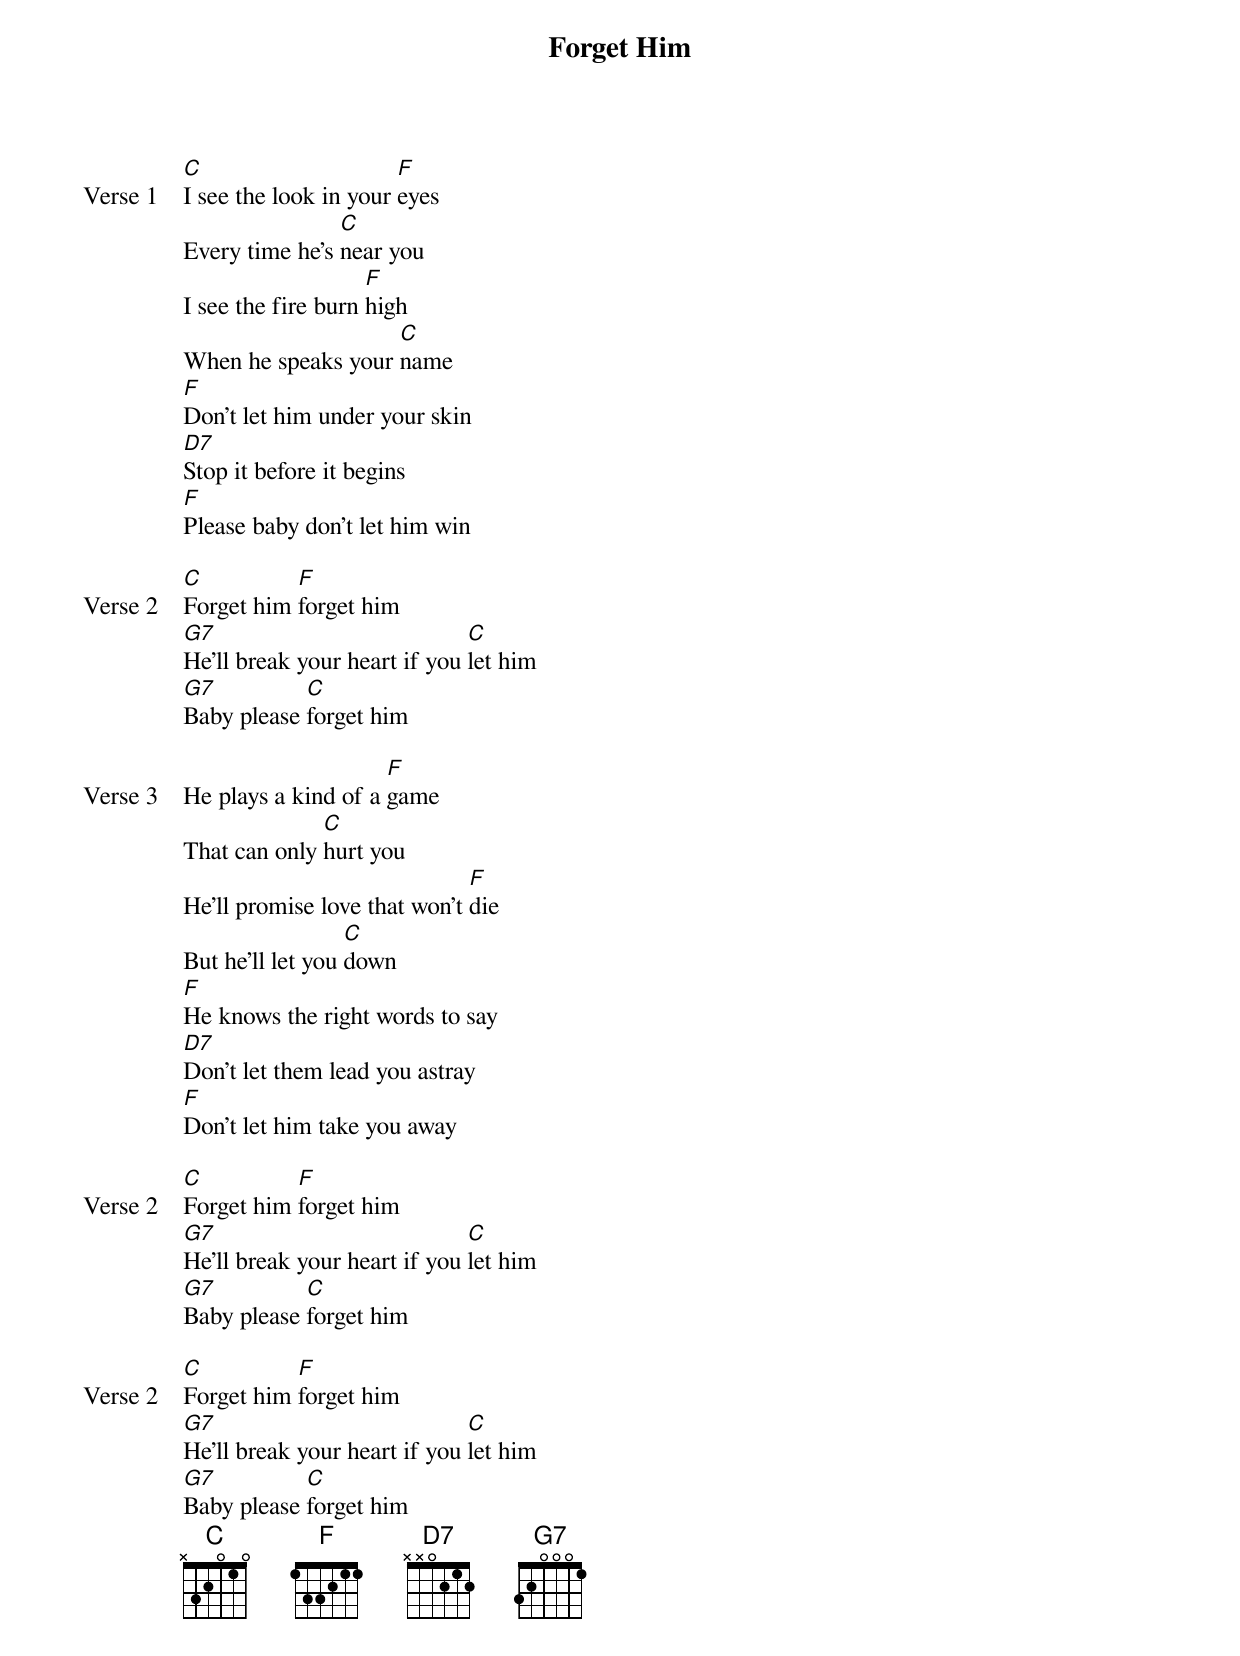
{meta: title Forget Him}
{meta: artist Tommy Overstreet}
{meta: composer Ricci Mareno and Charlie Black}

{start_of_verse: Verse 1}
[C]I see the look in your [F]eyes
Every time he's [C]near you
I see the fire burn [F]high
When he speaks your [C]name
[F]Don't let him under your skin
[D7]Stop it before it begins
[F]Please baby don't let him win
{end_of_verse}

{start_of_verse: Verse 2}
[C]Forget him [F]forget him
[G7]He'll break your heart if you [C]let him
[G7]Baby please [C]forget him
{end_of_verse}

{start_of_verse: Verse 3}
He plays a kind of a [F]game
That can only [C]hurt you
He'll promise love that won't [F]die
But he'll let you [C]down
[F]He knows the right words to say
[D7]Don't let them lead you astray
[F]Don't let him take you away
{end_of_verse}

{start_of_verse: Verse 2}
[C]Forget him [F]forget him
[G7]He'll break your heart if you [C]let him
[G7]Baby please [C]forget him
{end_of_verse}

{start_of_verse: Verse 2}
[C]Forget him [F]forget him
[G7]He'll break your heart if you [C]let him
[G7]Baby please [C]forget him
{end_of_verse}
